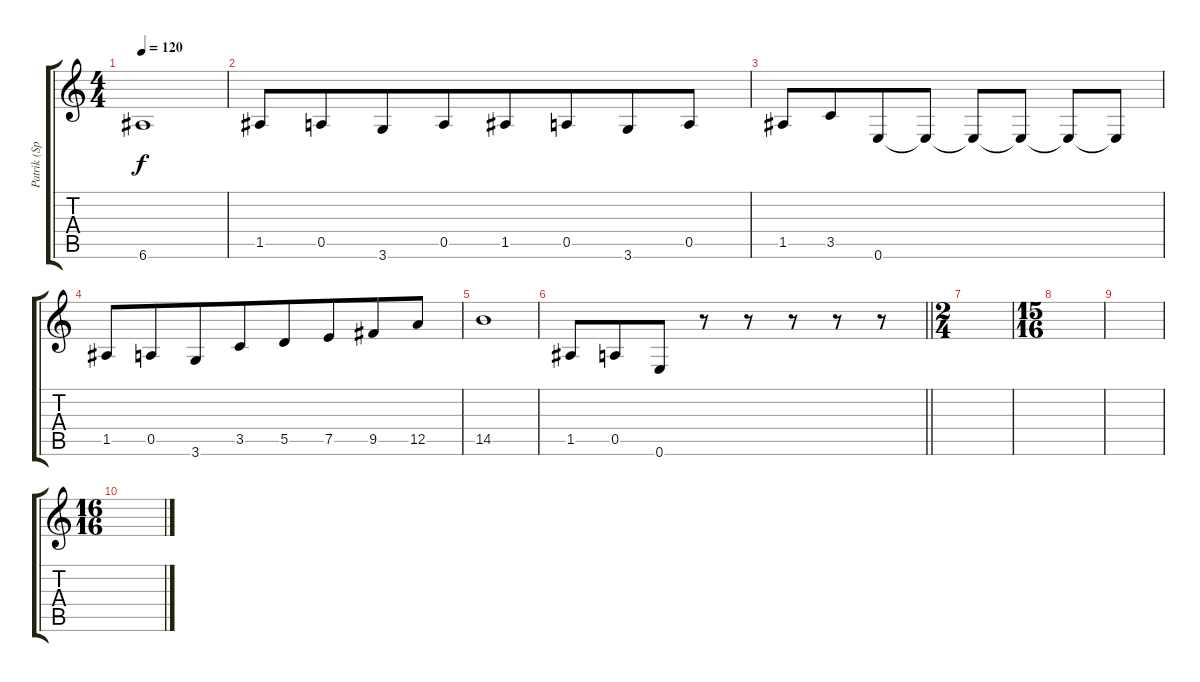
\track ("Patrik (Speaker: metal)" "Patrik (Sp") {instrument distortionguitar}
\staff {score tabs}
\tuning (E4 B3 G3 D3 A2 E2) {hide}
\ts (4 4)
\tempo 120
\clef g2
\ks c
6.6.1{dy f} |
1.5.8 0.5.8{beam merge} 3.6.8 0.5.8{beam merge} 1.5.8 0.5.8{beam merge} 3.6.8 0.5.8 |
1.5.8 3.5.8{beam merge} 0.6.8 0.6{t}.8 0.6{t}.8 0.6{t}.8 0.6{t}.8 0.6{t}.8 |
1.5.8 0.5.8{beam merge} 3.6.8 3.5.8{beam merge} 5.5.8 7.5.8{beam merge} 9.5.8 12.5.8 |
14.5.1 |
\barLineRight lightlight
1.5.8 0.5.8{beam merge} 0.6.8 r.8 r.8 r.8 r.8 r.8 |
\ts (2 4)
|
\ts (15 16)
|
|
\ts (16 16)
